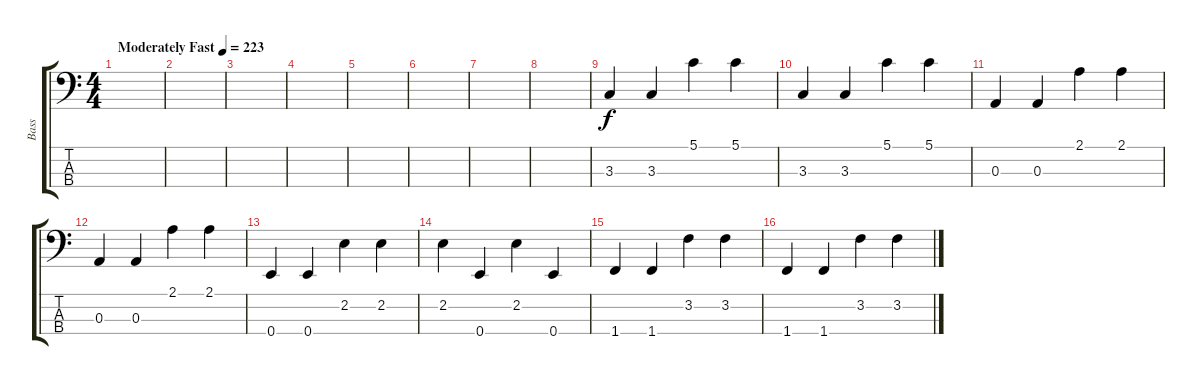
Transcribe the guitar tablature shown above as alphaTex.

\track ("Bass" "Bass") {instrument electricbassfinger}
\staff {score tabs}
\tuning (G2 D2 A1 E1) {hide}
\ts (4 4)
\tempo (223 "Moderately Fast")
\clef f4
\ks c
|
|
|
|
|
|
|
|
3.3.4 3.3.4 5.1.4 5.1.4 |
3.3.4 3.3.4 5.1.4 5.1.4 |
0.3.4 0.3.4 2.1.4 2.1.4 |
0.3.4 0.3.4 2.1.4 2.1.4 |
0.4.4 0.4.4 2.2.4 2.2.4 |
2.2.4 0.4.4 2.2.4 0.4.4 |
1.4.4 1.4.4 3.2.4 3.2.4 |
1.4.4 1.4.4 3.2.4 3.2.4
